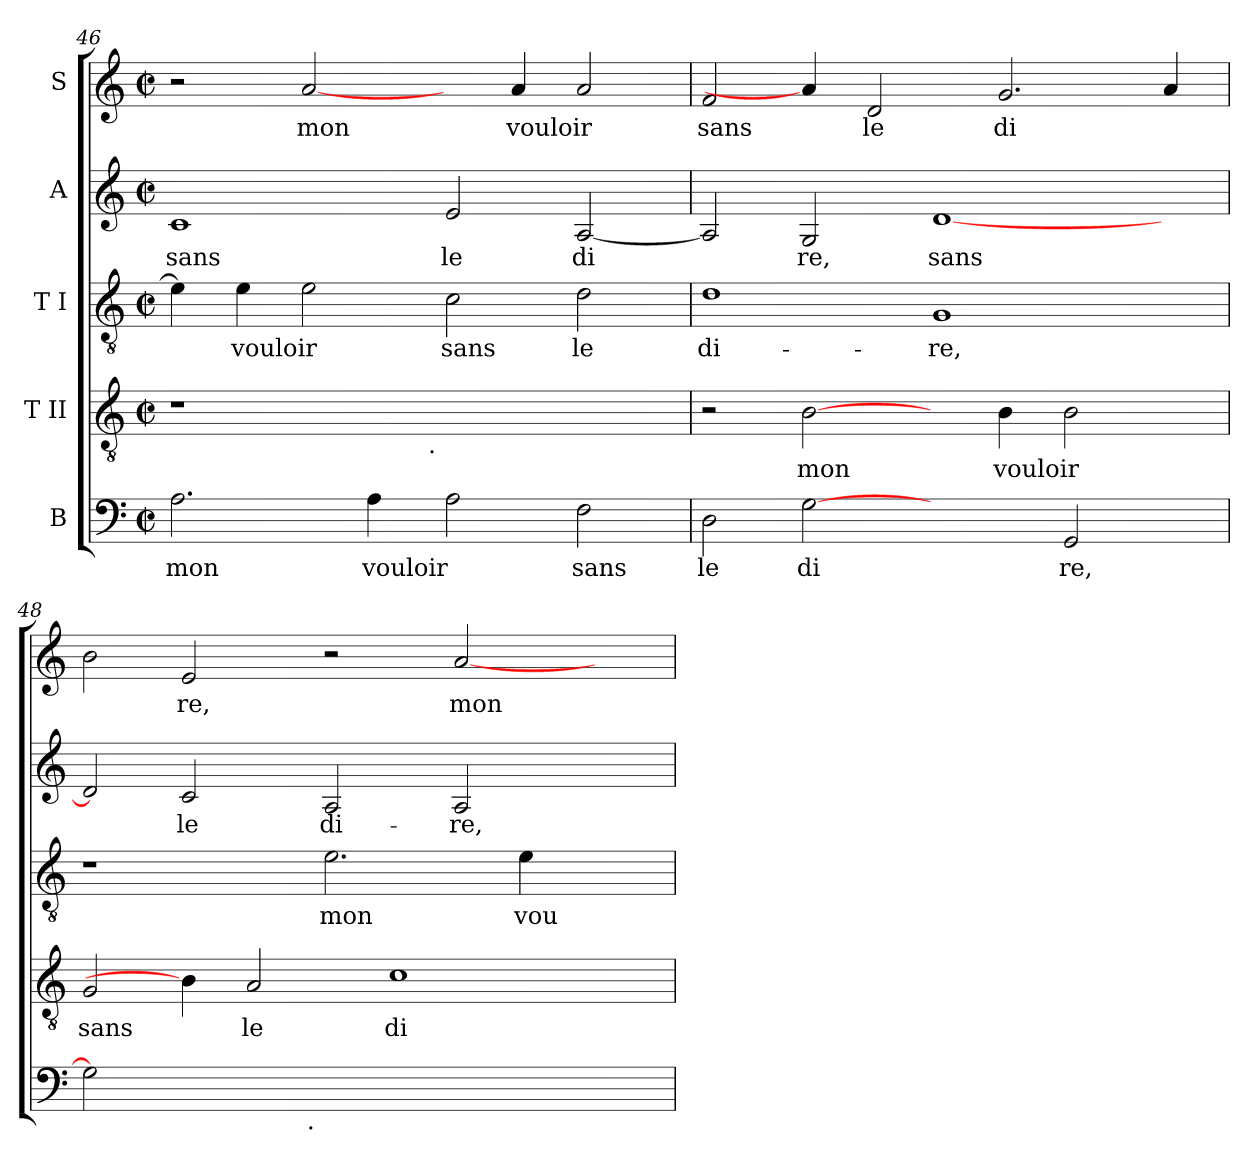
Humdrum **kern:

**kern	**text	**kern	**text	**kern	**text	**kern	**text	**kern	**text
*part5	*part5	*part4	*part4	*part3	*part3	*part2	*part2	*part1	*part1
*staff5	*staff5	*staff4	*staff4	*staff3	*staff3	*staff2	*staff2	*staff1	*staff1
*I"B	*	*I"T II	*	*I"T I	*	*I"A	*	*I"S	*
!!LO:PB:g=z
*clefF4	*	*clefGv2	*	*clefGv2	*	*clefG2	*	*clefG2	*
*k[]	*	*k[]	*	*k[]	*	*k[]	*	*k[]	*
*C:	*	*C:	*	*C:	*	*C:	*	*C:	*
*M2/2	*	*M2/2	*	*M2/2	*	*M2/2	*	*M2/2	*
*met(c|)	*	*met(c|)	*	*met(c|)	*	*met(c|)	*	*met(c|)	*
=46	=46	=46	=46	=46	=46	=46	=46	=46	=46
!	!LO:LY:b:cj	!	!	!	!LO:LY:b:cj	!	!LO:LY:b:cj	!	!
*	*	*^	*	*	*	*	*	*	*
2.A\	mon	1r	2ryy	.	4e\]	.	1c	sans	2r	.
!	!	!	!	!	!	!LO:LY:b:cj	!	!	!	!
.	.	.	.	.	4e\	vouloir	.	.	.	.
!	!	!	!	!	!	!LO:LY:b:cj	!	!	!	!LO:LY:b:cj
.	.	.	4...ryy	.	2e\	.	.	.	[2a/	mon
!	!LO:LY:b:cj	!	!	!	!	!	!	!	!	!
4A\	vouloir	.	.	.	.	.	.	.	.	.
!	!	!	!LO:TX:b:t=.	!	!	!	!	!	!	!
.	.	.	1ryy	.	.	.	.	.	.	.
!	!LO:LY:b:cj	!	!	!	!	!LO:LY:b:cj	!	!LO:LY:b:cj	!	!
2A\	.	1ryy	.	.	2c\	sans	2e/	le	4ryy	.
!	!	!	!	!	!	!	!	!	!	!LO:LY:b:cj
.	.	.	.	.	.	.	.	.	4a/	vouloir
!	!LO:LY:b:cj	!	!	!	!	!LO:LY:b:cj	!	!LO:LY:b:cj	!	!LO:LY:b:cj
2F\	sans	.	.	.	2d\	le	[<2A/	di-	2a/	.
.	.	.	32ryy	.	.	.	.	.	.	.
=47	=47	=47	=47	=47	=47	=47	=47	=47	=47	=47
!	!LO:LY:b:cj	!	!	!	!	!LO:LY:b:cj	!	!LO:LY:b:cj	!	!LO:LY:b:cj
*	*	*v	*v	*	*	*	*	*	*	*
2D\	le	2r	.	1d	di-	2A/]	--	2f/	sans
!	!LO:LY:b:cj	!	!LO:LY:b:cj	!	!	!	!LO:LY:b:cj	!	!
[2G	di	[2B\	mon	.	.	2G/	-re,	4a/]	.
!	!	!	!	!	!	!	!	!	!LO:LY:b:cj
.	.	.	.	.	.	.	.	2d/	le
!	!	!	!	!	!LO:LY:b:cj	!	!LO:LY:b:cj	!	!
2ryy	.	4ryy	.	1G	-re,	[<1d	sans	.	.
!	!	!	!LO:LY:b:cj	!	!	!	!	!	!LO:LY:b:cj
.	.	4B\	vouloir	.	.	.	.	2.g/	di
!	!LO:LY:b:cj	!	!LO:LY:b:cj	!	!	!	!	!	!
2GG/	re,	2B\	.	.	.	.	.	.	.
!	!	!	!	!	!	!	!	!	!LO:LY:b:cj
4ryy	.	4ryy	.	4ryy	.	4ryy	.	4a/	.
=48	=48	=48	=48	=48	=48	=48	=48	=48	=48
!	!	!	!LO:LY:b:cj	!	!	!	!LO:LY:b:cj	!	!LO:LY:b:cj
2G]	.	2G/	sans	1r	.	2d/]	.	2b\	.
!	!	!	!	!	!	!	!LO:LY:b:cj	!	!LO:LY:b:cj
4...ryy	.	4B\]	.	.	.	2c/	le	2e/	re,
!	!	!	!LO:LY:b:cj	!	!	!	!	!	!
.	.	2A/	le	.	.	.	.	.	.
!LO:TX:b:t=.	!	!	!	!	!	!	!	!	!
1ryy	.	.	.	.	.	.	.	.	.
!	!	!	!	!	!LO:LY:b:cj	!	!LO:LY:b:cj	!	!
.	.	.	.	2.e\	mon	2A/	di-	2r	.
!	!	!	!LO:LY:b:cj	!	!	!	!	!	!
.	.	1c	di	.	.	.	.	.	.
!	!	!	!	!	!	!	!LO:LY:b:cj	!	!LO:LY:b:cj
.	.	.	.	.	.	2A/	-re,	[<2a/	mon
!	!	!	!	!	!LO:LY:b:cj	!	!	!	!
.	.	.	.	4e\	vou	.	.	.	.
4ryy	.	.	.	.	.	.	.	.	.
.	.	.	.	4ryy	.	4ryy	.	4ryy	.
32ryy	.	.	.	.	.	.	.	.	.
=	=	=	=	=	=	=	=	=	=
*-	*-	*-	*-	*-	*-	*-	*-	*-	*-
